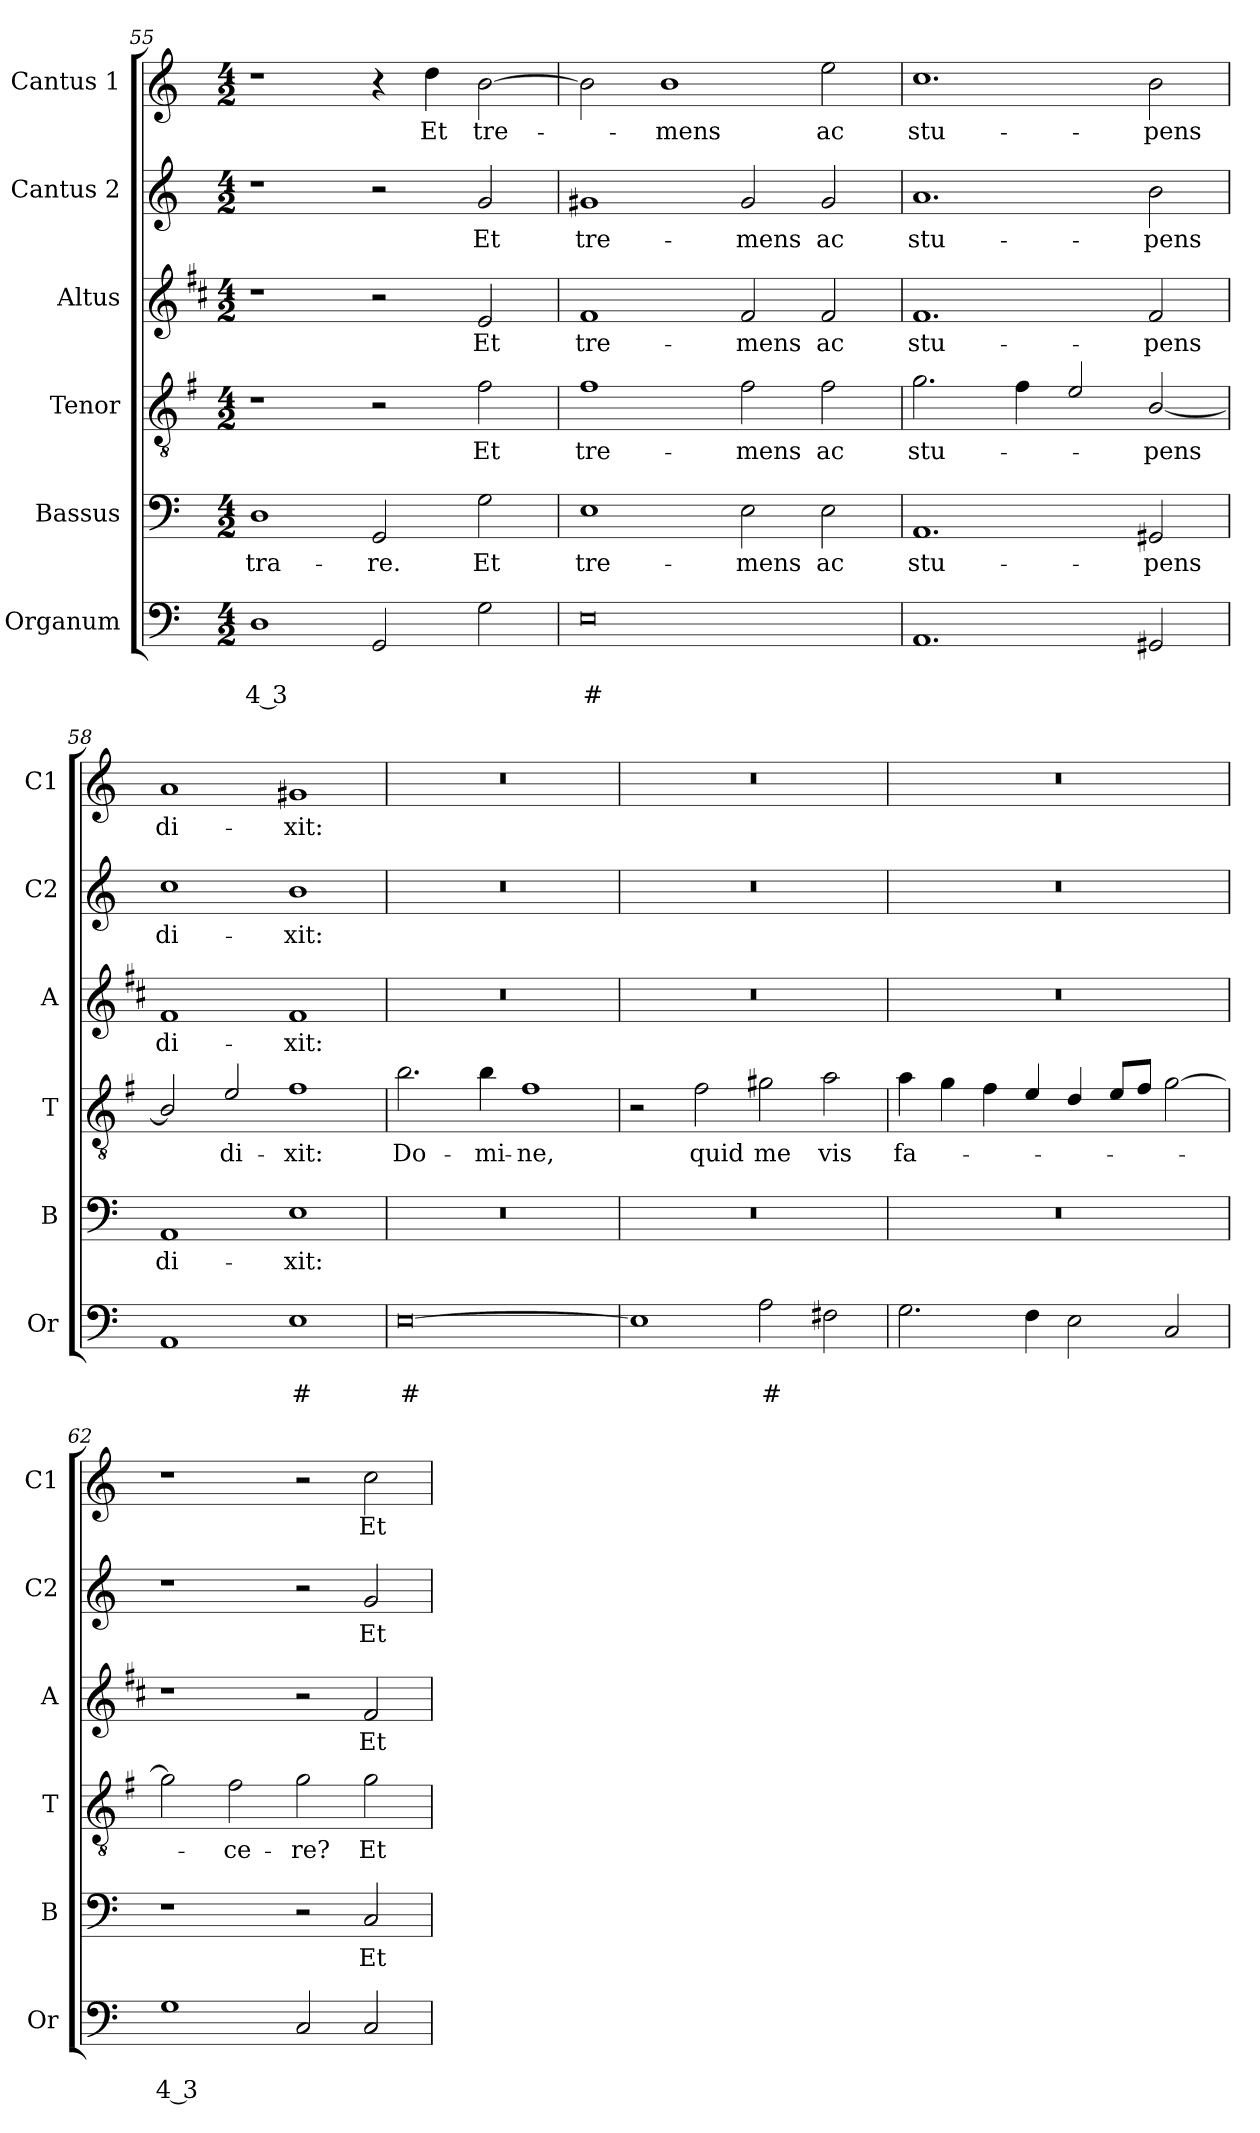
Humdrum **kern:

**kern	**text	**text	**kern	**text	**kern	**text	**kern	**text	**kern	**text	**kern	**text
*part6	*part6	*part6	*part5	*part5	*part4	*part4	*part3	*part3	*part2	*part2	*part1	*part1
*staff6	*staff6	*staff6	*staff5	*staff5	*staff4	*staff4	*staff3	*staff3	*staff2	*staff2	*staff1	*staff1
*I"Organum	*	*	*I"Bassus	*	*I"Tenor	*	*I"Altus	*	*I"Cantus 2	*	*I"Cantus 1	*
*I'Or	*	*	*I'B	*	*I'T	*	*I'A	*	*I'C2	*	*I'C1	*
!!LO:PB:g=z
*clefF4	*	*	*clefF4	*	*clefGv2	*	*clefG2	*	*clefG2	*	*clefG2	*
*	*	*	*	*	*ITrd4c7	*	*ITrd1c2	*	*	*	*	*
*k[]	*	*	*k[]	*	*k[]	*	*k[]	*	*k[]	*	*k[]	*
*C:	*	*	*C:	*	*C:	*	*C:	*	*C:	*	*C:	*
*M4/2	*	*	*M4/2	*	*M4/2	*	*M4/2	*	*M4/2	*	*M4/2	*
=55	=55	=55	=55	=55	=55	=55	=55	=55	=55	=55	=55	=55
!	!	!LO:LY:b	!	!LO:LY:b	!	!	!	!	!	!	!	!
1D	.	4 3	1D	-tra-	1r	.	1r	.	1r	.	1r	.
!	!	!	!	!LO:LY:b	!	!	!	!	!	!	!	!
2GG/	.	.	2GG/	-re.	2r	.	2r	.	2r	.	4r	.
!	!	!	!	!	!	!	!	!	!	!	!	!LO:LY:b
.	.	.	.	.	.	.	.	.	.	.	4dd\	Et
!	!	!	!	!LO:LY:b	!	!LO:LY:b	!	!LO:LY:b	!	!LO:LY:b	!	!LO:LY:b
2G\	.	.	2G\	Et	2B\	Et	2d/	Et	2g/	Et	[2b\	tre-
=56	=56	=56	=56	=56	=56	=56	=56	=56	=56	=56	=56	=56
!	!	!LO:LY:b	!	!LO:LY:b	!	!LO:LY:b	!	!LO:LY:b	!	!LO:LY:b	!	!
0E	.	#	1E	tre-	1B	tre-	1e	tre-	1g#X	tre-	2b\]	.
!	!	!	!	!	!	!	!	!	!	!	!	!LO:LY:b
.	.	.	.	.	.	.	.	.	.	.	1b	-mens
!	!	!	!	!LO:LY:b	!	!LO:LY:b	!	!LO:LY:b	!	!LO:LY:b	!	!
.	.	.	2E\	-mens	2B\	-mens	2e/	-mens	2g#/	-mens	.	.
!	!	!	!	!LO:LY:b	!	!LO:LY:b	!	!LO:LY:b	!	!LO:LY:b	!	!LO:LY:b
.	.	.	2E\	ac	2B\	ac	2e/	ac	2g#/	ac	2ee\	ac
=57	=57	=57	=57	=57	=57	=57	=57	=57	=57	=57	=57	=57
!	!	!	!	!LO:LY:b	!	!LO:LY:b	!	!LO:LY:b	!	!LO:LY:b	!	!LO:LY:b
1.AA	.	.	1.AA	stu-	2.c\	stu-	1.e	stu-	1.a	stu-	1.cc	stu-
.	.	.	.	.	4B\	.	.	.	.	.	.	.
.	.	.	.	.	2A/	.	.	.	.	.	.	.
!	!	!	!	!LO:LY:b	!	!LO:LY:b	!	!LO:LY:b	!	!LO:LY:b	!	!LO:LY:b
2GG#X/	.	.	2GG#X/	-pens	[2E/	-pens	2e/	-pens	2b\	-pens	2b\	-pens
=58	=58	=58	=58	=58	=58	=58	=58	=58	=58	=58	=58	=58
!	!	!	!	!LO:LY:b	!	!	!	!LO:LY:b	!	!LO:LY:b	!	!LO:LY:b
1AA	.	.	1AA	di-	2E/]	.	1e	di-	1cc	di-	1a	di-
!	!	!	!	!	!	!LO:LY:b	!	!	!	!	!	!
.	.	.	.	.	2A/	di-	.	.	.	.	.	.
!	!	!LO:LY:b	!	!LO:LY:b	!	!LO:LY:b	!	!LO:LY:b	!	!LO:LY:b	!	!LO:LY:b
1E	.	#	1E	-xit:	1B	-xit:	1e	-xit:	1b	-xit:	1g#X	-xit:
=59	=59	=59	=59	=59	=59	=59	=59	=59	=59	=59	=59	=59
!	!	!LO:LY:b	!	!	!	!LO:LY:b	!	!	!	!	!	!
[0E	.	#	0r	.	2.e\	Do-	0r	.	0r	.	0r	.
!	!	!	!	!	!	!LO:LY:b	!	!	!	!	!	!
.	.	.	.	.	4e\	-mi-	.	.	.	.	.	.
!	!	!	!	!	!	!LO:LY:b	!	!	!	!	!	!
.	.	.	.	.	1B	-ne,	.	.	.	.	.	.
!!LO:LB:g=z
=60	=60	=60	=60	=60	=60	=60	=60	=60	=60	=60	=60	=60
1E]	.	.	0r	.	2r	.	0r	.	0r	.	0r	.
!	!	!	!	!	!	!LO:LY:b	!	!	!	!	!	!
.	.	.	.	.	2B\	quid	.	.	.	.	.	.
!	!	!LO:LY:b	!	!	!	!LO:LY:b	!	!	!	!	!	!
2A\	.	#	.	.	2c#X\	me	.	.	.	.	.	.
!	!	!	!	!	!	!LO:LY:b	!	!	!	!	!	!
2F#X\	.	.	.	.	2d\	vis	.	.	.	.	.	.
=61	=61	=61	=61	=61	=61	=61	=61	=61	=61	=61	=61	=61
!	!	!	!	!	!	!LO:LY:b	!	!	!	!	!	!
2.G\	.	.	0r	.	4d\	fa-	0r	.	0r	.	0r	.
.	.	.	.	.	4c\	.	.	.	.	.	.	.
.	.	.	.	.	4B\	.	.	.	.	.	.	.
4F\	.	.	.	.	4A/	.	.	.	.	.	.	.
2E\	.	.	.	.	4G/	.	.	.	.	.	.	.
.	.	.	.	.	8A/L	.	.	.	.	.	.	.
.	.	.	.	.	8B/J	.	.	.	.	.	.	.
2C/	.	.	.	.	[2c\	.	.	.	.	.	.	.
=62	=62	=62	=62	=62	=62	=62	=62	=62	=62	=62	=62	=62
!	!	!LO:LY:b	!	!	!	!	!	!	!	!	!	!
1G	.	4 3	1r	.	2c\]	.	1r	.	1r	.	1r	.
!	!	!	!	!	!	!LO:LY:b	!	!	!	!	!	!
.	.	.	.	.	2B\	-ce-	.	.	.	.	.	.
!	!	!	!	!	!	!LO:LY:b	!	!	!	!	!	!
2C/	.	.	2r	.	2c\	-re?	2r	.	2r	.	2r	.
!	!	!	!	!LO:LY:b	!	!LO:LY:b	!	!LO:LY:b	!	!LO:LY:b	!	!LO:LY:b
2C/	.	.	2C/	Et	2c\	Et	2e/	Et	2g/	Et	2cc\	Et
=	=	=	=	=	=	=	=	=	=	=	=	=
*-	*-	*-	*-	*-	*-	*-	*-	*-	*-	*-	*-	*-
